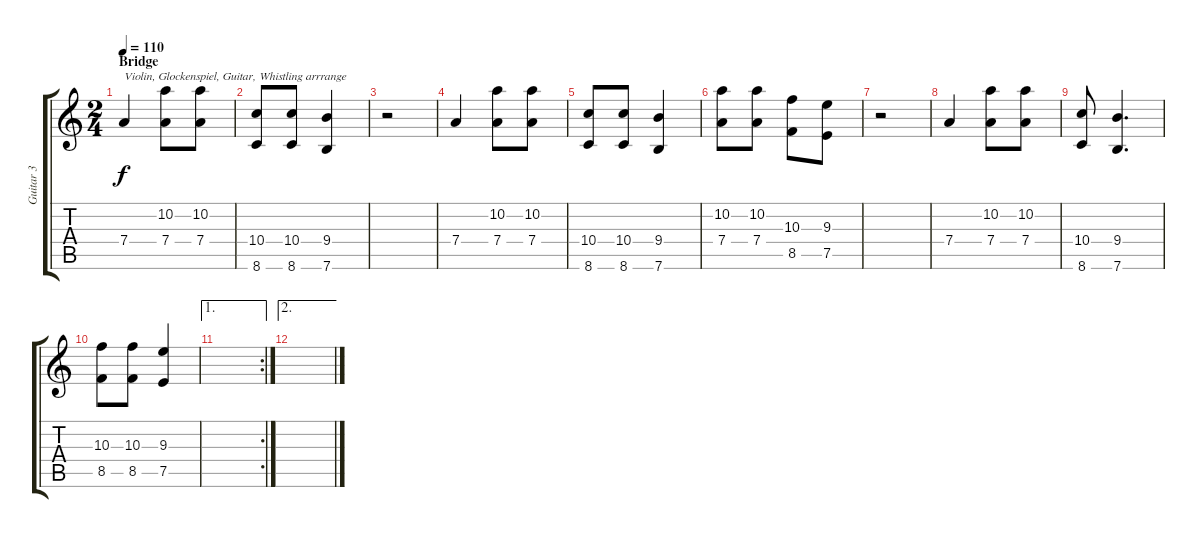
\track ("Guitar 3" "Guitar 3") {instrument acousticguitarsteel}
\staff {score tabs}
\tuning (E4 B3 G3 D3 A2 E2) {hide}
\ts (2 4)
\section ("" "Bridge")
\tempo 110
\clef g2
\ks aminor
7.4.4{txt "Violin, Glockenspiel, Guitar, Whistling arrrange" dy f} (10.2 7.4).8 (10.2 7.4).8 |
(10.4 8.6).8 (10.4 8.6).8 (9.4 7.6).4 |
r.2 |
7.4.4 (10.2 7.4).8 (10.2 7.4).8 |
(10.4 8.6).8 (10.4 8.6).8 (9.4 7.6).4 |
(10.2 7.4).8 (10.2 7.4).8 (10.3 8.5).8 (9.3 7.5).8 |
r.2 |
7.4.4 (10.2 7.4).8 (10.2 7.4).8 |
(10.4 8.6).8 (9.4 7.6).4{d} |
(10.3 8.5).8 (10.3 8.5).8 (9.3 7.5).4 |
\ae 1
\rc 2
|
\ae 2
